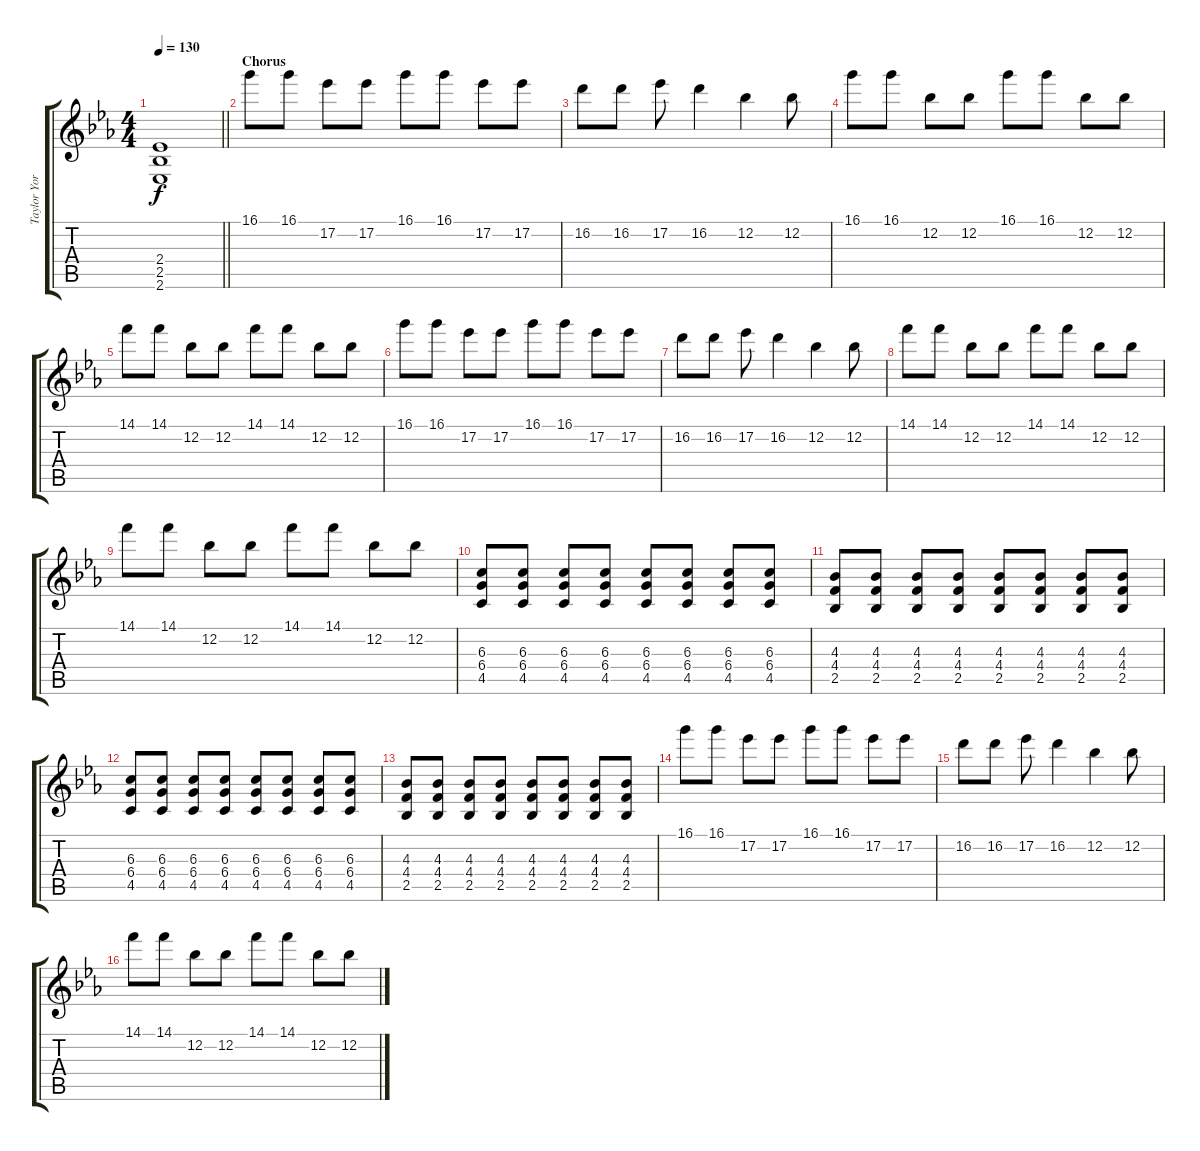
\track ("Taylor York (Guitar)" "Taylor Yor") {instrument overdrivenguitar}
\staff {score tabs}
\tuning (Eb4 Bb3 Gb3 Db3 Ab2 Db2) {hide}
\ts (4 4)
\tempo 130
\clef g2
\barLineRight lightlight
\ks eb
(2.4{t} 2.5{t} 2.6{t}).1{dy f} |
\section ("" "Chorus")
16.1.8 16.1.8 17.2.8 17.2.8 16.1.8 16.1.8 17.2.8 17.2.8 |
16.2.8 16.2.8 17.2.8 16.2.4 12.2.4 12.2.8 |
16.1.8 16.1.8 12.2.8 12.2.8 16.1.8 16.1.8 12.2.8 12.2.8 |
14.1.8 14.1.8 12.2.8 12.2.8 14.1.8 14.1.8 12.2.8 12.2.8 |
16.1.8 16.1.8 17.2.8 17.2.8 16.1.8 16.1.8 17.2.8 17.2.8 |
16.2.8 16.2.8 17.2.8 16.2.4 12.2.4 12.2.8 |
14.1.8 14.1.8 12.2.8 12.2.8 14.1.8 14.1.8 12.2.8 12.2.8 |
14.1.8 14.1.8 12.2.8 12.2.8 14.1.8 14.1.8 12.2.8 12.2.8 |
(6.3 6.4 4.5).8 (6.3 6.4 4.5).8 (6.3 6.4 4.5).8 (6.3 6.4 4.5).8 (6.3 6.4 4.5).8 (6.3 6.4 4.5).8 (6.3 6.4 4.5).8 (6.3 6.4 4.5).8 |
(4.3 4.4 2.5).8 (4.3 4.4 2.5).8 (4.3 4.4 2.5).8 (4.3 4.4 2.5).8 (4.3 4.4 2.5).8 (4.3 4.4 2.5).8 (4.3 4.4 2.5).8 (4.3 4.4 2.5).8 |
(6.3 6.4 4.5).8 (6.3 6.4 4.5).8 (6.3 6.4 4.5).8 (6.3 6.4 4.5).8 (6.3 6.4 4.5).8 (6.3 6.4 4.5).8 (6.3 6.4 4.5).8 (6.3 6.4 4.5).8 |
(4.3 4.4 2.5).8 (4.3 4.4 2.5).8 (4.3 4.4 2.5).8 (4.3 4.4 2.5).8 (4.3 4.4 2.5).8 (4.3 4.4 2.5).8 (4.3 4.4 2.5).8 (4.3 4.4 2.5).8 |
16.1.8 16.1.8 17.2.8 17.2.8 16.1.8 16.1.8 17.2.8 17.2.8 |
16.2.8 16.2.8 17.2.8 16.2.4 12.2.4 12.2.8 |
14.1.8 14.1.8 12.2.8 12.2.8 14.1.8 14.1.8 12.2.8 12.2.8
